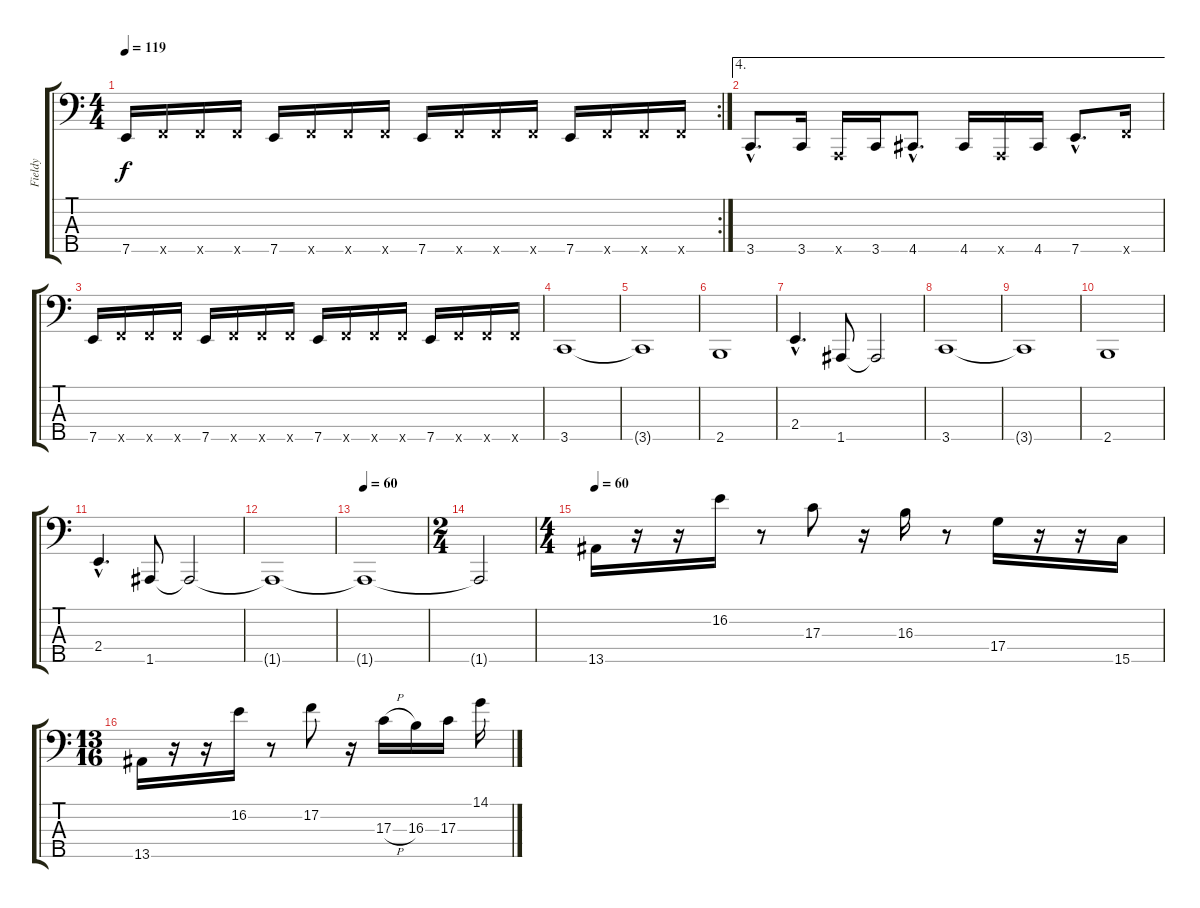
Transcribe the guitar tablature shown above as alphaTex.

\track ("Fieldy" "Fieldy") {instrument slapbass1}
\staff {score tabs}
\tuning (F2 C2 G1 D1 A0) {hide}
\rc 2
\ts (4 4)
\tempo 119
\clef f4
\ks c
7.5.16{dy f} 8.5{x}.16 8.5{x}.16 8.5{x}.16 7.5.16 8.5{x}.16 8.5{x}.16 8.5{x}.16 7.5.16 8.5{x}.16 8.5{x}.16 8.5{x}.16 7.5.16 8.5{x}.16 8.5{x}.16 8.5{x}.16 |
\ae 4
3.5{hac}.8{d} 3.5.16 0.5{x}.16 3.5.16 4.5{hac}.8{d} 4.5.16 0.5{x}.16 4.5.16 7.5{hac}.8{d} 8.5{x}.16 |
7.5.16 8.5{x}.16 8.5{x}.16 8.5{x}.16 7.5.16 8.5{x}.16 8.5{x}.16 8.5{x}.16 7.5.16 8.5{x}.16 8.5{x}.16 8.5{x}.16 7.5.16 8.5{x}.16 8.5{x}.16 8.5{x}.16 |
3.5.1 |
3.5{t}.1 |
2.5.1 |
2.4{hac}.4{d} 1.5.8 1.5{t}.2 |
3.5.1 |
3.5{t}.1 |
2.5.1 |
2.4{hac}.4{d} 1.5.8 1.5{t}.2 |
1.5{t}.1 |
\tempo 60
1.5{t}.1 |
\ts (2 4)
1.5{t}.2 |
\ts (4 4)
\tempo 60
13.5.16{instrument electricbassfinger} r.16 r.16 16.2.16 r.8 17.3.8 r.16 16.3.16 r.8 17.4.16 r.16 r.16 15.5.16 |
\ts (13 16)
13.5.16 r.16 r.16 16.2.16 r.8 17.2.8 r.16 17.3{h}.16 16.3.16 17.3.16 14.1.16
